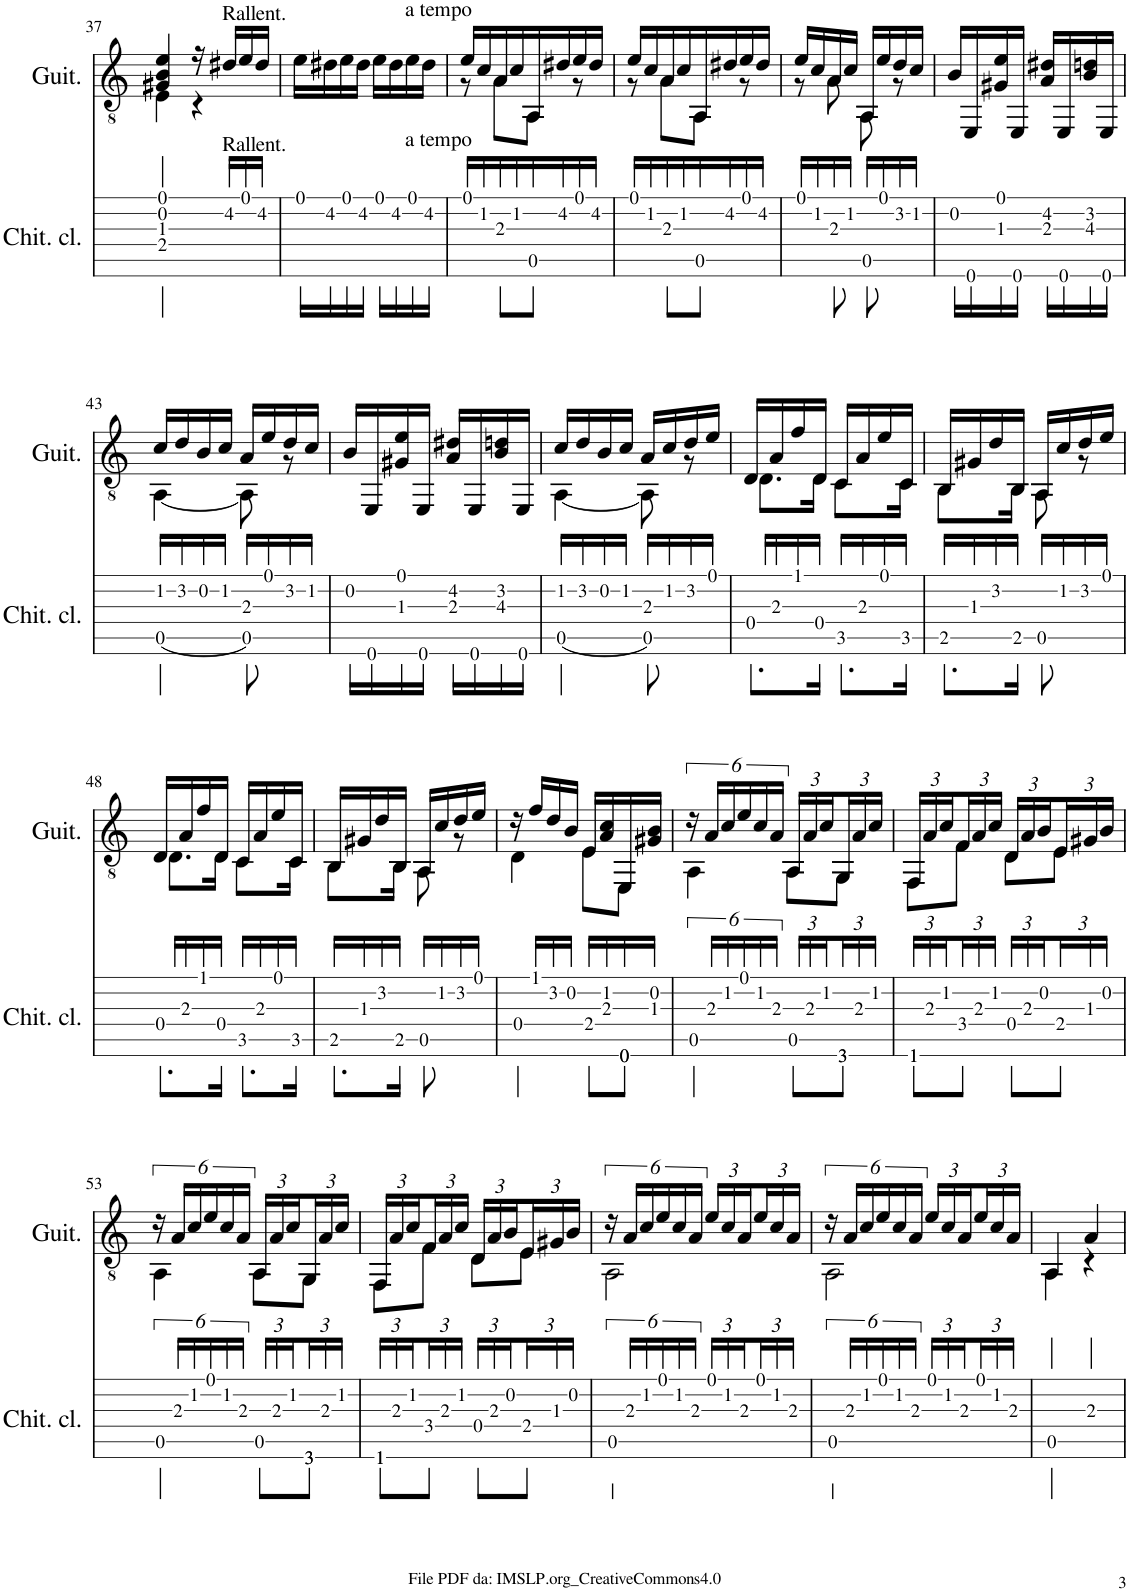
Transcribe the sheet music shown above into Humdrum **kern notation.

**kern	**kern
*part2	*part1
*staff2	*staff1
*I"Chitarra classica	*I"Guitar
*I'Chit. cl.	*I'Guit.
!!LO:PB:g=z
*	*clefGv2
*k[]	*k[]
*M2/4	*M2/4
=37	=37
*^	*^
4G#X/ 4B/ 4e/	4E\	4G#X/ 4B/ 4e/	4E\
16r	4r	16r	4r
!	!	!LO:TX:a:t=Rallent.	!
!LO:TX:a:t=Rallent.	!	!	!
16d#X/LL	.	16d#X/LL	.
16e/	.	16e/	.
16d#/JJ	.	16d#/JJ	.
*v	*v	*	*
*	*v	*v
=38	=38
16e\LL	16e\LL
16d#X\	16d#X\
16e\	16e\
16d#\JJ	16d#\JJ
16e\LL	16e\LL
16d#\	16d#\
!	!LO:TX:a:t=a tempo
!LO:TX:a:t=a tempo	!
16e\	16e\
16d#\JJ	16d#\JJ
=39	=39
*^	*^
16e/LL	8r	16e/LL	8r
16c/	.	16c/	.
16A/	8A\L	16A/	8A\L
16c/	.	16c/	.
16AA/	8AA\J	16AA/	8AA\J
16d#X/	.	16d#X/	.
16e/	8r	16e/	8r
16d#/JJ	.	16d#/JJ	.
=40	=40	=40	=40
16e/LL	8r	16e/LL	8r
16c/	.	16c/	.
16A/	8A\L	16A/	8A\L
16c/	.	16c/	.
16AA/	8AA\J	16AA/	8AA\J
16d#X/	.	16d#X/	.
16e/	8r	16e/	8r
16d#/JJ	.	16d#/JJ	.
=41	=41	=41	=41
16e/LL	8r	16e/LL	8r
16c/	.	16c/	.
16A/	8A\	16A/	8A\
16c/JJ	.	16c/JJ	.
16AA/LL	8AA\	16AA/LL	8AA\
16e/	.	16e/	.
16d/	8r	16d/	8r
16c/JJ	.	16c/JJ	.
*v	*v	*	*
*	*v	*v
=42	=42
16B\LL	16B/LL
16EE\	16EE/
16G#X\ 16e\	16G#X/ 16e/
16EE\JJ	16EE/JJ
16A\ 16d#X\LL	16A/ 16d#X/LL
16EE\	16EE/
16B\ 16dn\	16B/ 16dn/
16EE\JJ	16EE/JJ
!!LO:LB:g=z
=43	=43
*^	*^
16c/LL	[4AA\	16c/LL	[4AA\
16d/	.	16d/	.
16B/	.	16B/	.
16c/JJ	.	16c/JJ	.
16A/LL	8AA\]	16A/LL	8AA\]
16e/	.	16e/	.
16d/	8r	16d/	8r
16c/JJ	.	16c/JJ	.
*v	*v	*	*
*	*v	*v
=44	=44
16B\LL	16B/LL
16EE\	16EE/
16G#X\ 16e\	16G#X/ 16e/
16EE\JJ	16EE/JJ
16A\ 16d#X\LL	16A/ 16d#X/LL
16EE\	16EE/
16B\ 16dn\	16B/ 16dn/
16EE\JJ	16EE/JJ
=45	=45
*^	*^
16c/LL	[4AA\	16c/LL	[4AA\
16d/	.	16d/	.
16B/	.	16B/	.
16c/JJ	.	16c/JJ	.
16A/LL	8AA\]	16A/LL	8AA\]
16c/	.	16c/	.
16d/	8r	16d/	8r
16e/JJ	.	16e/JJ	.
=46	=46	=46	=46
16D/LL	8.D\L	16D/LL	8.D\L
16A/	.	16A/	.
16f/	.	16f/	.
16D/JJ	16D\Jk	16D/JJ	16D\Jk
16C/LL	8.C\L	16C/LL	8.C\L
16A/	.	16A/	.
16e/	.	16e/	.
16C/JJ	16C\Jk	16C/JJ	16C\Jk
=47	=47	=47	=47
16BB/LL	8.BB\L	16BB/LL	8.BB\L
16G#X/	.	16G#X/	.
16d/	.	16d/	.
16BB/JJ	16BB\Jk	16BB/JJ	16BB\Jk
16AA/LL	8AA\	16AA/LL	8AA\
16c/	.	16c/	.
16d/	8r	16d/	8r
16e/JJ	.	16e/JJ	.
!!LO:LB:g=z	!!
=48	=48	=48	=48
16D/LL	8.D\L	16D/LL	8.D\L
16A/	.	16A/	.
16f/	.	16f/	.
16D/JJ	16D\Jk	16D/JJ	16D\Jk
16C/LL	8.C\L	16C/LL	8.C\L
16A/	.	16A/	.
16e/	.	16e/	.
16C/JJ	16C\Jk	16C/JJ	16C\Jk
=49	=49	=49	=49
16BB/LL	8.BB\L	16BB/LL	8.BB\L
16G#X/	.	16G#X/	.
16d/	.	16d/	.
16BB/JJ	16BB\Jk	16BB/JJ	16BB\Jk
16AA/LL	8AA\	16AA/LL	8AA\
16c/	.	16c/	.
16d/	8r	16d/	8r
16e/JJ	.	16e/JJ	.
=50	=50	=50	=50
16r	4D\	16r	4D\
16f/LL	.	16f/LL	.
16d/	.	16d/	.
16B/JJ	.	16B/JJ	.
16E/LL	8E\L	16E/LL	8E\L
16A/ 16c/	.	16A/ 16c/	.
16EE/	8EE\J	16EE/	8EE\J
16G#X/ 16B/JJ	.	16G#X/ 16B/JJ	.
=51	=51	=51	=51
24r	4AA\	24r	4AA\
24A/LL	.	24A/LL	.
24c/	.	24c/	.
24e/	.	24e/	.
24c/	.	24c/	.
24A/JJ	.	24A/JJ	.
*Xbrackettup	*	*Xbrackettup	*
24AA/LL	8AA\L	24AA/LL	8AA\L
24A/	.	24A/	.
24c/	.	24c/	.
24GG/	8GG\J	24GG/	8GG\J
24A/	.	24A/	.
24c/JJ	.	24c/JJ	.
=52	=52	=52	=52
24FF/LL	8FF\L	24FF/LL	8FF\L
24A/	.	24A/	.
24c/	.	24c/	.
24F/	8F\J	24F/	8F\J
24A/	.	24A/	.
24c/JJ	.	24c/JJ	.
24D/LL	8D\L	24D/LL	8D\L
24A/	.	24A/	.
24B/	.	24B/	.
24E/	8E\J	24E/	8E\J
24G#X/	.	24G#X/	.
24B/JJ	.	24B/JJ	.
!!LO:LB:g=z	!!
=53	=53	=53	=53
*brackettup	*	*brackettup	*
24r	4AA\	24r	4AA\
24A/LL	.	24A/LL	.
24c/	.	24c/	.
24e/	.	24e/	.
24c/	.	24c/	.
24A/JJ	.	24A/JJ	.
*Xbrackettup	*	*Xbrackettup	*
24AA/LL	8AA\L	24AA/LL	8AA\L
24A/	.	24A/	.
24c/	.	24c/	.
24GG/	8GG\J	24GG/	8GG\J
24A/	.	24A/	.
24c/JJ	.	24c/JJ	.
=54	=54	=54	=54
24FF/LL	8FF\L	24FF/LL	8FF\L
24A/	.	24A/	.
24c/	.	24c/	.
24F/	8F\J	24F/	8F\J
24A/	.	24A/	.
24c/JJ	.	24c/JJ	.
24D/LL	8D\L	24D/LL	8D\L
24A/	.	24A/	.
24B/	.	24B/	.
24E/	8E\J	24E/	8E\J
24G#X/	.	24G#X/	.
24B/JJ	.	24B/JJ	.
=55	=55	=55	=55
*brackettup	*	*brackettup	*
24r	2AA\	24r	2AA\
24A/LL	.	24A/LL	.
24c/	.	24c/	.
24e/	.	24e/	.
24c/	.	24c/	.
24A/JJ	.	24A/JJ	.
*Xbrackettup	*	*Xbrackettup	*
24e/LL	.	24e/LL	.
24c/	.	24c/	.
24A/	.	24A/	.
24e/	.	24e/	.
24c/	.	24c/	.
24A/JJ	.	24A/JJ	.
=56	=56	=56	=56
*brackettup	*	*brackettup	*
24r	2AA\	24r	2AA\
24A/LL	.	24A/LL	.
24c/	.	24c/	.
24e/	.	24e/	.
24c/	.	24c/	.
24A/JJ	.	24A/JJ	.
*Xbrackettup	*	*Xbrackettup	*
24e/LL	.	24e/LL	.
24c/	.	24c/	.
24A/	.	24A/	.
24e/	.	24e/	.
24c/	.	24c/	.
24A/JJ	.	24A/JJ	.
=57	=57	=57	=57
4AA/	4AA\	4AA/	4AA\
4A/	4r	4A/	4r
*v	*v	*	*
*	*v	*v
=	=
*-	*-
